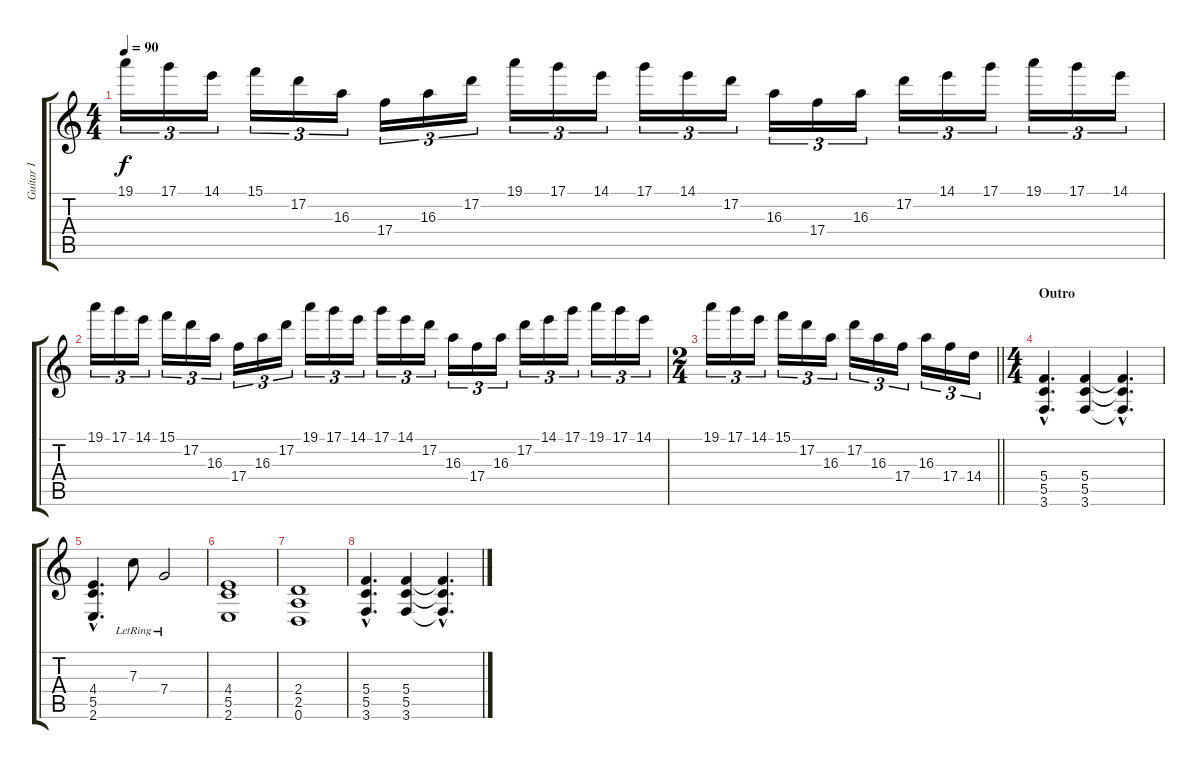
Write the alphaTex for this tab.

\track ("Guitar I" "Guitar I") {instrument distortionguitar}
\staff {score tabs}
\tuning (D4 A3 F3 C3 G2 D2) {hide}
\ts (4 4)
\tempo 90
\clef g2
\ks c
19.1.16{tu (3 2) dy f} 17.1.16{tu (3 2)} 14.1.16{tu (3 2)} 15.1.16{tu (3 2)} 17.2.16{tu (3 2)} 16.3.16{tu (3 2)} 17.4.16{tu (3 2)} 16.3.16{tu (3 2)} 17.2.16{tu (3 2)} 19.1.16{tu (3 2)} 17.1.16{tu (3 2)} 14.1.16{tu (3 2)} 17.1.16{tu (3 2)} 14.1.16{tu (3 2)} 17.2.16{tu (3 2)} 16.3.16{tu (3 2)} 17.4.16{tu (3 2)} 16.3.16{tu (3 2)} 17.2.16{tu (3 2)} 14.1.16{tu (3 2)} 17.1.16{tu (3 2)} 19.1.16{tu (3 2)} 17.1.16{tu (3 2)} 14.1.16{tu (3 2)} |
19.1.16{tu (3 2)} 17.1.16{tu (3 2)} 14.1.16{tu (3 2)} 15.1.16{tu (3 2)} 17.2.16{tu (3 2)} 16.3.16{tu (3 2)} 17.4.16{tu (3 2)} 16.3.16{tu (3 2)} 17.2.16{tu (3 2)} 19.1.16{tu (3 2)} 17.1.16{tu (3 2)} 14.1.16{tu (3 2)} 17.1.16{tu (3 2)} 14.1.16{tu (3 2)} 17.2.16{tu (3 2)} 16.3.16{tu (3 2)} 17.4.16{tu (3 2)} 16.3.16{tu (3 2)} 17.2.16{tu (3 2)} 14.1.16{tu (3 2)} 17.1.16{tu (3 2)} 19.1.16{tu (3 2)} 17.1.16{tu (3 2)} 14.1.16{tu (3 2)} |
\ts (2 4)
\barLineRight lightlight
19.1.16{tu (3 2)} 17.1.16{tu (3 2)} 14.1.16{tu (3 2)} 15.1.16{tu (3 2)} 17.2.16{tu (3 2)} 16.3.16{tu (3 2)} 17.2.16{tu (3 2)} 16.3.16{tu (3 2)} 17.4.16{tu (3 2)} 16.3.16{tu (3 2)} 17.4.16{tu (3 2)} 14.4.16{tu (3 2)} |
\ts (4 4)
\section ("" "Outro")
(5.4{hac} 5.5{hac} 3.6{hac}).4{d} (5.4 5.5 3.6).4 (5.4{hac t} 5.5{hac t} 3.6{hac t}).4{d} |
(4.4{hac} 5.5{hac} 2.6{hac}).4{d} 7.3{lr}.8 7.4{lr}.2 |
(4.4 5.5 2.6).1 |
(2.4 2.5 0.6).1 |
(5.4{hac} 5.5{hac} 3.6{hac}).4{d} (5.4 5.5 3.6).4 (5.4{hac t} 5.5{hac t} 3.6{hac t}).4{d}
